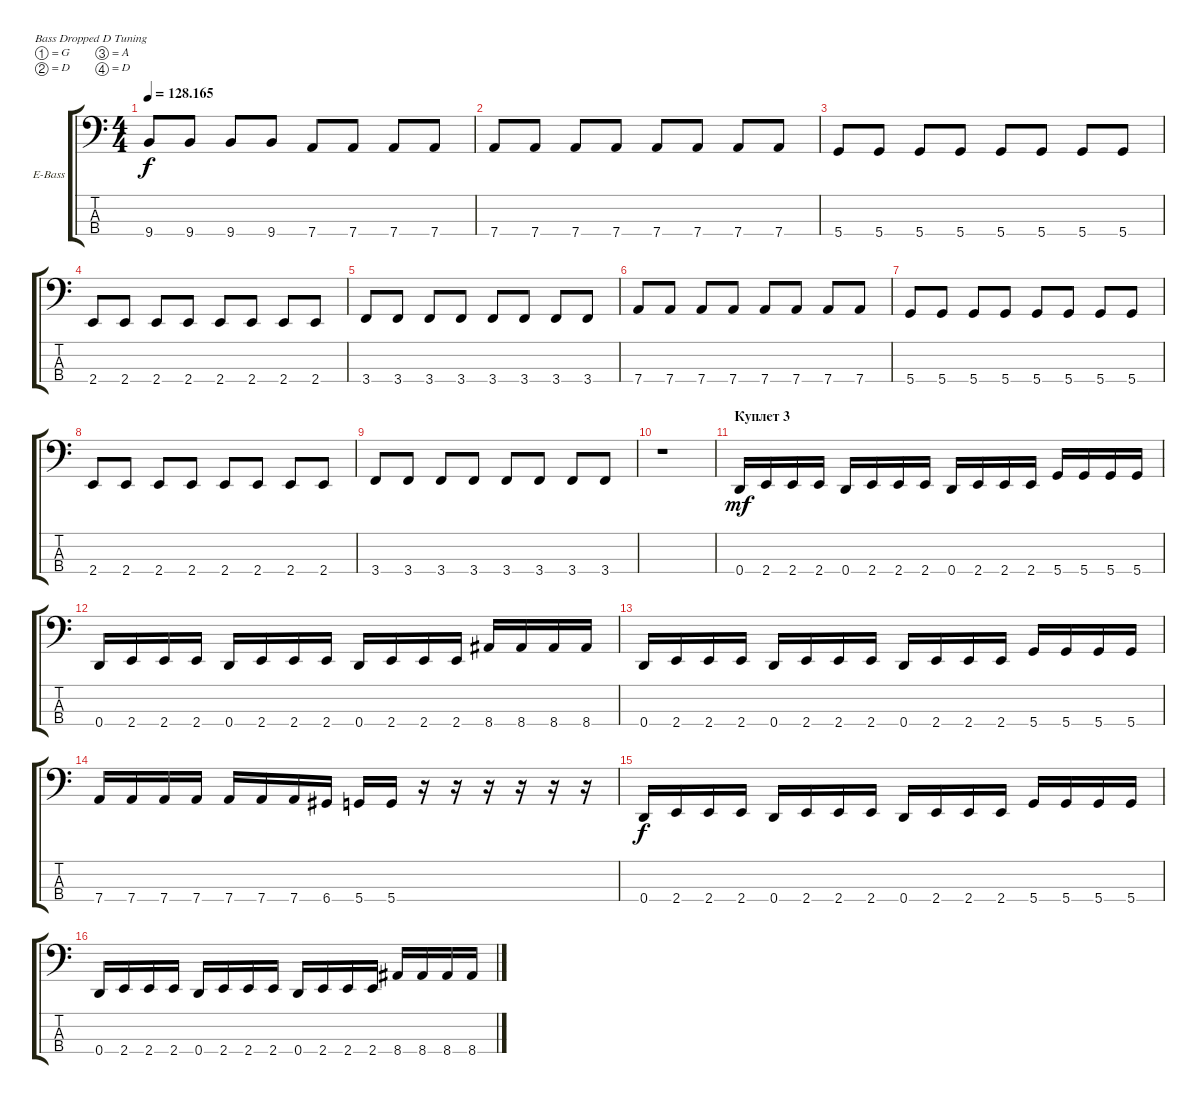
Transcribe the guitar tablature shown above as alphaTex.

\defaultSystemsLayout 4
\bracketExtendMode groupsimilarinstruments
\firstSystemTrackNameOrientation horizontal
\otherSystemsTrackNameOrientation horizontal
\track ("Electric Bass" "E-Bass") {instrument electricbassfinger}
\staff {score tabs}
\tuning (G2 D2 A1 D1)
\ts (4 4)
\tempo
128.165
\accidentals auto
\clef f4
\ottava regular
\simile none
\scale
0.333333
\ks c
9.4.8{dy f} 9.4.8 9.4.8 9.4.8 7.4.8 7.4.8 7.4.8 7.4.8 |
\scale
0.333333 7.4.8 7.4.8 7.4.8 7.4.8 7.4.8 7.4.8 7.4.8 7.4.8 |
\scale
0.333333 5.4.8 5.4.8 5.4.8 5.4.8 5.4.8 5.4.8 5.4.8 5.4.8 |
\scale
0.333333 2.4.8 2.4.8 2.4.8 2.4.8 2.4.8 2.4.8 2.4.8 2.4.8 |
\scale
0.333333 3.4.8 3.4.8 3.4.8 3.4.8 3.4.8 3.4.8 3.4.8 3.4.8 |
\scale
0.333333 7.4.8 7.4.8 7.4.8 7.4.8 7.4.8 7.4.8 7.4.8 7.4.8 |
\scale
0.333333 5.4.8 5.4.8 5.4.8 5.4.8 5.4.8 5.4.8 5.4.8 5.4.8 |
\scale
0.333333 2.4.8 2.4.8 2.4.8 2.4.8 2.4.8 2.4.8 2.4.8 2.4.8 |
\scale
0.333333 3.4.8 3.4.8 3.4.8 3.4.8 3.4.8 3.4.8 3.4.8 3.4.8 |
\scale
0.333333 r.1 |
\section ("" "Куплет 3")
\scale
0.333333 0.4.16{dy mf} 2.4.16 2.4.16 2.4.16 0.4.16 2.4.16 2.4.16 2.4.16 0.4.16 2.4.16 2.4.16 2.4.16 5.4.16 5.4.16 5.4.16 5.4.16 |
\scale
0.333333 0.4.16 2.4.16 2.4.16 2.4.16 0.4.16 2.4.16 2.4.16 2.4.16 0.4.16 2.4.16 2.4.16 2.4.16 8.4.16 8.4.16 8.4.16 8.4.16 |
\scale
0.333333 0.4.16 2.4.16 2.4.16 2.4.16 0.4.16 2.4.16 2.4.16 2.4.16 0.4.16 2.4.16 2.4.16 2.4.16 5.4.16 5.4.16 5.4.16 5.4.16 |
\scale
0.333333 7.4.16 7.4.16 7.4.16 7.4.16 7.4.16 7.4.16 7.4.16 6.4.16 5.4.16 5.4.16 r.16 r.16 r.16 r.16 r.16 r.16 |
\scale
0.333333 0.4.16{dy f} 2.4.16 2.4.16 2.4.16 0.4.16 2.4.16 2.4.16 2.4.16 0.4.16 2.4.16 2.4.16 2.4.16 5.4.16 5.4.16 5.4.16 5.4.16 |
\scale
0.333333 0.4.16 2.4.16 2.4.16 2.4.16 0.4.16 2.4.16 2.4.16 2.4.16 0.4.16 2.4.16 2.4.16 2.4.16 8.4.16 8.4.16 8.4.16 8.4.16
